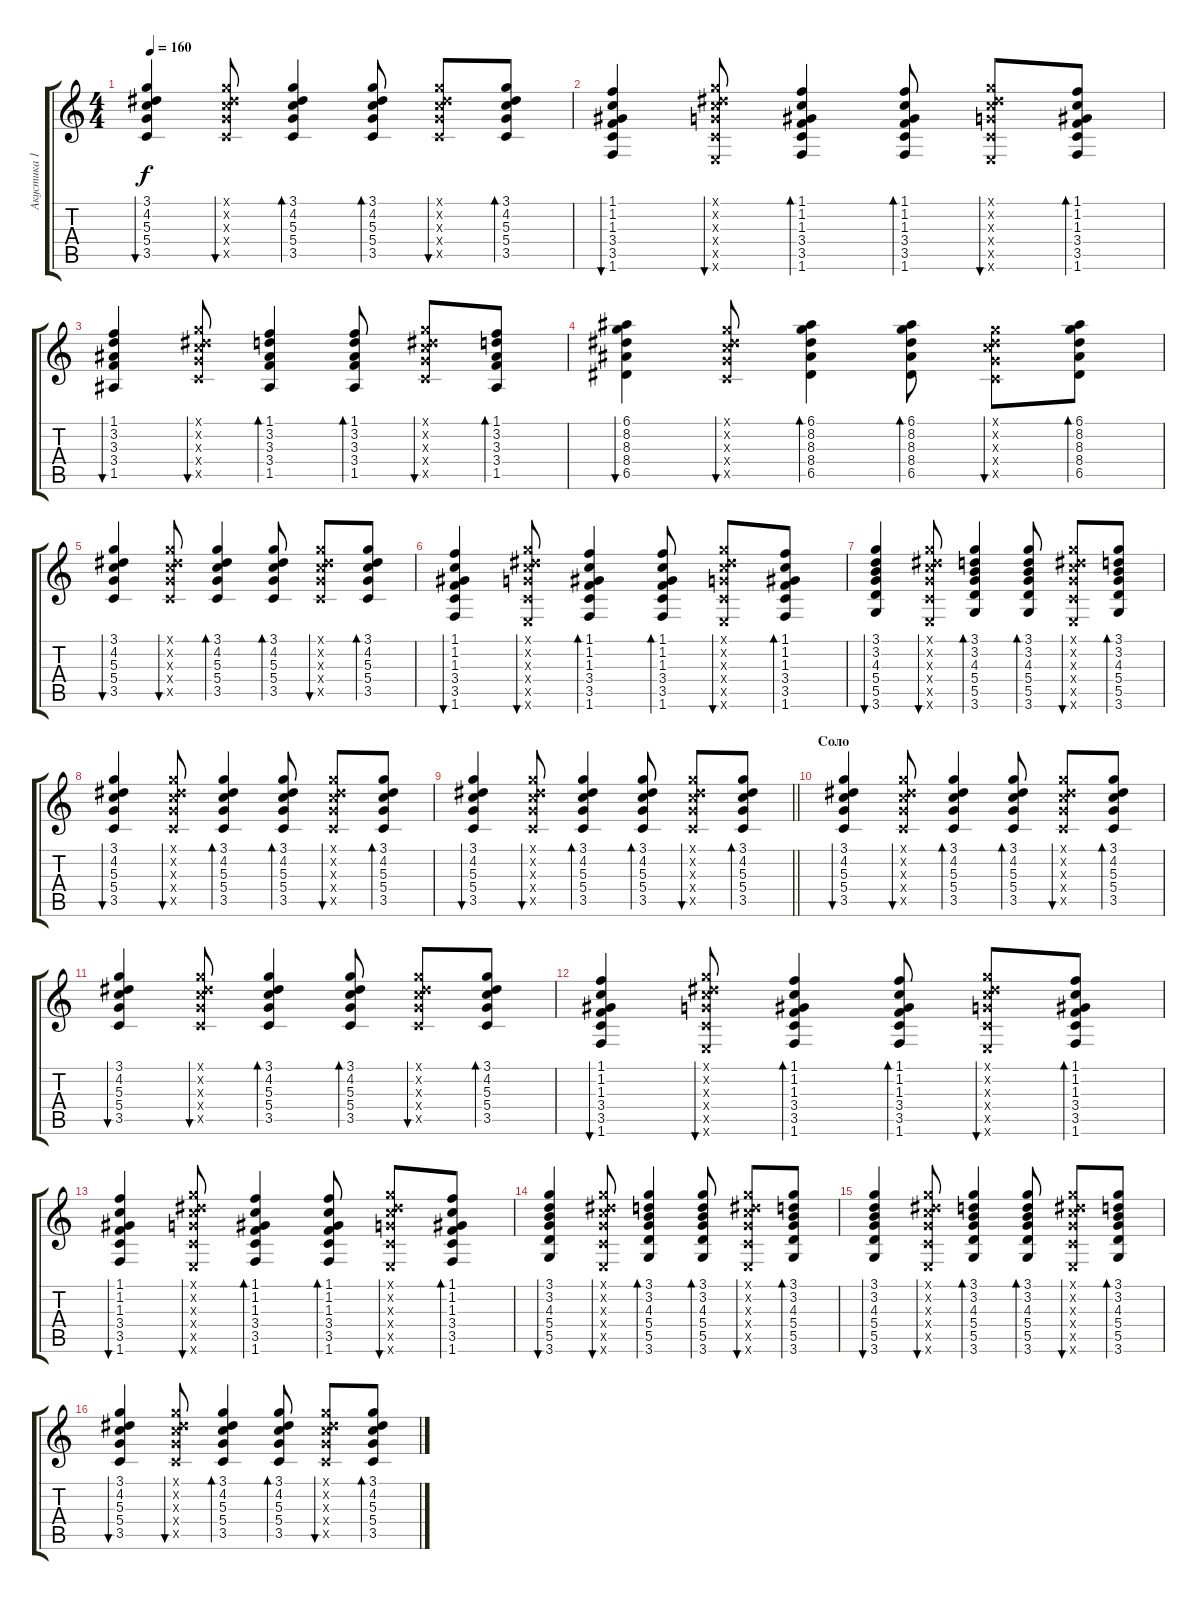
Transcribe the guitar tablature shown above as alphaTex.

\track ("Акустика 1" "Акустика 1") {instrument acousticguitarsteel}
\staff {score tabs}
\tuning (E4 B3 G3 D3 A2 E2) {hide}
\ts (4 4)
\tempo 160
\clef g2
\ks c
(3.1 4.2 5.3 5.4 3.5).4{bu 60 dy f} (3.1{x} 4.2{x} 5.3{x} 5.4{x} 3.5{x}).8{bu 60} (3.1 4.2 5.3 5.4 3.5).4{bd 60} (3.1 4.2 5.3 5.4 3.5).8{bd 60} (3.1{x} 4.2{x} 5.3{x} 5.4{x} 3.5{x}).8{bu 60} (3.1 4.2 5.3 5.4 3.5).8{bd 60} |
(1.1 1.2 1.3 3.4 3.5 1.6).4{bu 60} (3.1{x} 4.2{x} 5.3{x} 5.4{x} 3.5{x} 0.6{x}).8{bu 60} (1.1 1.2 1.3 3.4 3.5 1.6).4{bd 60} (1.1 1.2 1.3 3.4 3.5 1.6).8{bd 60} (3.1{x} 4.2{x} 5.3{x} 5.4{x} 3.5{x} 0.6{x}).8{bu 60} (1.1 1.2 1.3 3.4 3.5 1.6).8{bd 60} |
(1.1 3.2 3.3 3.4 1.5).4{bu 60} (3.1{x} 4.2{x} 5.3{x} 5.4{x} 3.5{x}).8{bu 60} (1.1 3.2 3.3 3.4 1.5).4{bd 60} (1.1 3.2 3.3 3.4 1.5).8{bd 60} (3.1{x} 4.2{x} 5.3{x} 5.4{x} 3.5{x}).8{bu 60} (1.1 3.2 3.3 3.4 1.5).8{bd 60} |
(6.1 8.2 8.3 8.4 6.5).4{bu 60} (3.1{x} 4.2{x} 5.3{x} 5.4{x} 3.5{x}).8{bu 60} (6.1 8.2 8.3 8.4 6.5).4{bd 60} (6.1 8.2 8.3 8.4 6.5).8{bd 60} (3.1{x} 4.2{x} 5.3{x} 5.4{x} 3.5{x}).8{bu 60} (6.1 8.2 8.3 8.4 6.5).8{bd 60} |
(3.1 4.2 5.3 5.4 3.5).4{bu 60} (3.1{x} 4.2{x} 5.3{x} 5.4{x} 3.5{x}).8{bu 60} (3.1 4.2 5.3 5.4 3.5).4{bd 60} (3.1 4.2 5.3 5.4 3.5).8{bd 60} (3.1{x} 4.2{x} 5.3{x} 5.4{x} 3.5{x}).8{bu 60} (3.1 4.2 5.3 5.4 3.5).8{bd 60} |
(1.1 1.2 1.3 3.4 3.5 1.6).4{bu 60} (3.1{x} 4.2{x} 5.3{x} 5.4{x} 3.5{x} 0.6{x}).8{bu 60} (1.1 1.2 1.3 3.4 3.5 1.6).4{bd 60} (1.1 1.2 1.3 3.4 3.5 1.6).8{bd 60} (3.1{x} 4.2{x} 5.3{x} 5.4{x} 3.5{x} 0.6{x}).8{bu 60} (1.1 1.2 1.3 3.4 3.5 1.6).8{bd 60} |
(3.1 3.2 4.3 5.4 5.5 3.6).4{bu 60} (3.1{x} 4.2{x} 5.3{x} 5.4{x} 3.5{x} 0.6{x}).8{bu 60} (3.1 3.2 4.3 5.4 5.5 3.6).4{bd 60} (3.1 3.2 4.3 5.4 5.5 3.6).8{bd 60} (3.1{x} 4.2{x} 5.3{x} 5.4{x} 3.5{x} 0.6{x}).8{bu 60} (3.1 3.2 4.3 5.4 5.5 3.6).8{bd 60} |
(3.1 4.2 5.3 5.4 3.5).4{bu 60} (3.1{x} 4.2{x} 5.3{x} 5.4{x} 3.5{x}).8{bu 60} (3.1 4.2 5.3 5.4 3.5).4{bd 60} (3.1 4.2 5.3 5.4 3.5).8{bd 60} (3.1{x} 4.2{x} 5.3{x} 5.4{x} 3.5{x}).8{bu 60} (3.1 4.2 5.3 5.4 3.5).8{bd 60} |
\barLineRight lightlight
(3.1 4.2 5.3 5.4 3.5).4{bu 60} (3.1{x} 4.2{x} 5.3{x} 5.4{x} 3.5{x}).8{bu 60} (3.1 4.2 5.3 5.4 3.5).4{bd 60} (3.1 4.2 5.3 5.4 3.5).8{bd 60} (3.1{x} 4.2{x} 5.3{x} 5.4{x} 3.5{x}).8{bu 60} (3.1 4.2 5.3 5.4 3.5).8{bd 60} |
\section ("" "Соло")
(3.1 4.2 5.3 5.4 3.5).4{bu 60} (3.1{x} 4.2{x} 5.3{x} 5.4{x} 3.5{x}).8{bu 60} (3.1 4.2 5.3 5.4 3.5).4{bd 60} (3.1 4.2 5.3 5.4 3.5).8{bd 60} (3.1{x} 4.2{x} 5.3{x} 5.4{x} 3.5{x}).8{bu 60} (3.1 4.2 5.3 5.4 3.5).8{bd 60} |
(3.1 4.2 5.3 5.4 3.5).4{bu 60} (3.1{x} 4.2{x} 5.3{x} 5.4{x} 3.5{x}).8{bu 60} (3.1 4.2 5.3 5.4 3.5).4{bd 60} (3.1 4.2 5.3 5.4 3.5).8{bd 60} (3.1{x} 4.2{x} 5.3{x} 5.4{x} 3.5{x}).8{bu 60} (3.1 4.2 5.3 5.4 3.5).8{bd 60} |
(1.1 1.2 1.3 3.4 3.5 1.6).4{bu 60} (3.1{x} 4.2{x} 5.3{x} 5.4{x} 3.5{x} 0.6{x}).8{bu 60} (1.1 1.2 1.3 3.4 3.5 1.6).4{bd 60} (1.1 1.2 1.3 3.4 3.5 1.6).8{bd 60} (3.1{x} 4.2{x} 5.3{x} 5.4{x} 3.5{x} 0.6{x}).8{bu 60} (1.1 1.2 1.3 3.4 3.5 1.6).8{bd 60} |
(1.1 1.2 1.3 3.4 3.5 1.6).4{bu 60} (3.1{x} 4.2{x} 5.3{x} 5.4{x} 3.5{x} 0.6{x}).8{bu 60} (1.1 1.2 1.3 3.4 3.5 1.6).4{bd 60} (1.1 1.2 1.3 3.4 3.5 1.6).8{bd 60} (3.1{x} 4.2{x} 5.3{x} 5.4{x} 3.5{x} 0.6{x}).8{bu 60} (1.1 1.2 1.3 3.4 3.5 1.6).8{bd 60} |
(3.1 3.2 4.3 5.4 5.5 3.6).4{bu 60} (3.1{x} 4.2{x} 5.3{x} 5.4{x} 3.5{x} 0.6{x}).8{bu 60} (3.1 3.2 4.3 5.4 5.5 3.6).4{bd 60} (3.1 3.2 4.3 5.4 5.5 3.6).8{bd 60} (3.1{x} 4.2{x} 5.3{x} 5.4{x} 3.5{x} 0.6{x}).8{bu 60} (3.1 3.2 4.3 5.4 5.5 3.6).8{bd 60} |
(3.1 3.2 4.3 5.4 5.5 3.6).4{bu 60} (3.1{x} 4.2{x} 5.3{x} 5.4{x} 3.5{x} 0.6{x}).8{bu 60} (3.1 3.2 4.3 5.4 5.5 3.6).4{bd 60} (3.1 3.2 4.3 5.4 5.5 3.6).8{bd 60} (3.1{x} 4.2{x} 5.3{x} 5.4{x} 3.5{x} 0.6{x}).8{bu 60} (3.1 3.2 4.3 5.4 5.5 3.6).8{bd 60} |
(3.1 4.2 5.3 5.4 3.5).4{bu 60} (3.1{x} 4.2{x} 5.3{x} 5.4{x} 3.5{x}).8{bu 60} (3.1 4.2 5.3 5.4 3.5).4{bd 60} (3.1 4.2 5.3 5.4 3.5).8{bd 60} (3.1{x} 4.2{x} 5.3{x} 5.4{x} 3.5{x}).8{bu 60} (3.1 4.2 5.3 5.4 3.5).8{bd 60}
